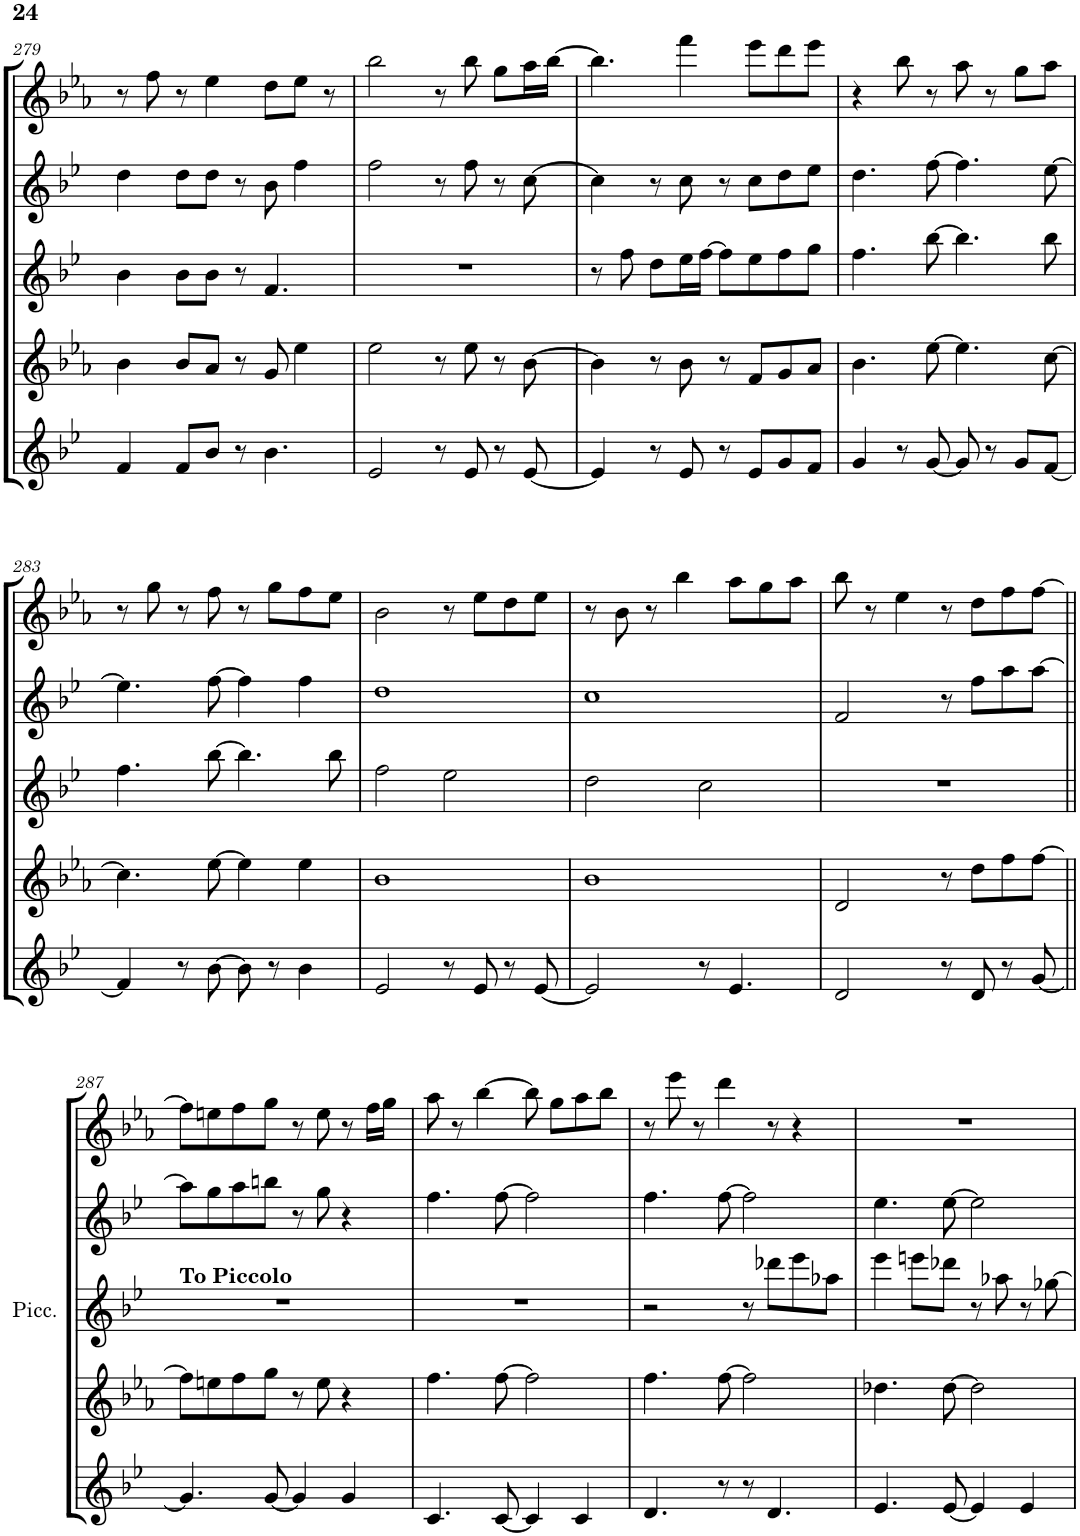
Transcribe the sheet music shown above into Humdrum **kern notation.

**kern	**kern	**kern	**kern	**kern
*part5	*part4	*part3	*part2	*part1
*staff5	*staff4	*staff3	*staff2	*staff1
*I"Baritone Saxophone	*I"Tenor Saxophone	*I"Alto Saxophone	*I"Alto Saxophone	*I"Soprano Saxophone
*I'Bar Sax	*I'T Sax	*I'A Sax	*I'A Sax	*I'S Sax
!!LO:PB:g=z
*clefG2	*clefG2	*clefG2	*clefG2	*clefG2
*Trd12c21	*Trd8c14	*Trd5c9	*Trd5c9	*Trd1c2
*k[b-e-]	*k[b-e-a-]	*k[b-e-]	*k[b-e-]	*k[b-e-a-]
*M4/4	*M4/4	*M4/4	*M4/4	*M4/4
=279	=279	=279	=279	=279
4f/	4b-\	4b-\	4dd\	8r
.	.	.	.	8ff\
8f/L	8b-/L	8b-\L	8dd\L	8r
8b-/J	8a-/J	8b-\J	8dd\J	4ee-\
8r	8r	8r	8r	.
4.b-\	8g/	4.f/	8b-\	8dd\L
.	4ee-\	.	4ff\	8ee-\J
.	.	.	.	8r
=280	=280	=280	=280	=280
2e-/	2ee-\	1r	2ff\	2bb-\
8r	8r	.	8r	8r
8e-/	8ee-\	.	8ff\	8bb-\
8r	8r	.	8r	8gg\L
[8e-/	[8b-\	.	[8cc\	16aa-\L
.	.	.	.	[16bb-\JJ
=281	=281	=281	=281	=281
4e-/]	4b-\]	8r	4cc\]	4.bb-\]
.	.	8ff\	.	.
8r	8r	8dd\L	8r	.
8e-/	8b-\	16ee-\L	8cc\	4fff\
.	.	[16ff\JJ	.	.
8r	8r	8ff\L]	8r	.
8e-/L	8f/L	8ee-\	8cc\L	8eee-\L
8g/	8g/	8ff\	8dd\	8ddd\
8f/J	8a-/J	8gg\J	8ee-\J	8eee-\J
=282	=282	=282	=282	=282
4g/	4.b-\	4.ff\	4.dd\	4r
8r	.	.	.	8bb-\
[8g/	[8ee-\	[8bb-\	[8ff\	8r
8g/]	4.ee-\]	4.bb-\]	4.ff\]	8aa-\
8r	.	.	.	8r
8g/L	.	.	.	8gg\L
[8f/J	[8cc\	8bb-\	[8ee-\	8aa-\J
!!LO:LB:g=z
=283	=283	=283	=283	=283
4f/]	4.cc\]	4.ff\	4.ee-\]	8r
.	.	.	.	8gg\
8r	.	.	.	8r
[8b-\	[8ee-\	[8bb-\	[8ff\	8ff\
8b-\]	4ee-\]	4.bb-\]	4ff\]	8r
8r	.	.	.	8gg\L
4b-\	4ee-\	.	4ff\	8ff\
.	.	8bb-\	.	8ee-\J
=284	=284	=284	=284	=284
2e-/	1b-	2ff\	1dd	2b-\
8r	.	2ee-\	.	8r
8e-/	.	.	.	8ee-\L
8r	.	.	.	8dd\
[8e-/	.	.	.	8ee-\J
=285	=285	=285	=285	=285
2e-/]	1b-	2dd\	1cc	8r
.	.	.	.	8b-\
.	.	.	.	8r
.	.	.	.	4bb-\
8r	.	2cc\	.	.
4.e-/	.	.	.	8aa-\L
.	.	.	.	8gg\
.	.	.	.	8aa-\J
=286	=286	=286	=286	=286
2d/	2d/	1r	2f/	8bb-\
.	.	.	.	8r
.	.	.	.	4ee-\
8r	8r	.	8r	8r
8d/	8dd\L	.	8ff\L	8dd\L
8r	8ff\	.	8aa\	8ff\
[8g/	[8ff\J	.	[8aa\J	[8ff\J
!!LO:LB:g=z
=287||	=287||	=287||	=287||	=287||
*k[b-e-]	*k[b-e-a-]	*k[b-e-]	*k[b-e-]	*k[b-e-a-]
!	!	!LO:TX:a:B:t=To Piccolo	!	!
4.g/]	8ff\L]	1r	8aa\L]	8ff\L]
.	8een\	.	8gg\	8een\
.	8ff\	.	8aa\	8ff\
[8g/	8gg\J	.	8bbn\J	8gg\J
4g/]	8r	.	8r	8r
.	8ee\	.	8gg\	8ee\
4g/	4r	.	4r	8r
.	.	.	.	16ff\LL
.	.	.	.	16gg\JJ
=288	=288	=288	=288	=288
4.c/	4.ff\	1r	4.ff\	8aa-\
.	.	.	.	8r
.	.	.	.	[4bb-\
[8c/	[8ff\	.	[8ff\	.
4c/]	2ff\]	.	2ff\]	8bb-\]
.	.	.	.	8gg\L
4c/	.	.	.	8aa-\
.	.	.	.	8bb-\J
=289	=289	=289	=289	=289
4.d/	4.ff\	2r	4.ff\	8r
.	.	.	.	8eee-\
.	.	.	.	8r
8r	[8ff\	.	[8ff\	4ddd\
8r	2ff\]	8r	2ff\]	.
4.d/	.	8ddd-X\L	.	8r
.	.	8eee-\	.	4r
.	.	8aa-X\J	.	.
=290	=290	=290	=290	=290
4.e-/	4.dd-X\	4eee-\	4.ee-\	1r
.	.	8eeen\L	.	.
[8e-/	[8dd-\	8ddd-X\J	[8ee-\	.
4e-/]	2dd-\]	8r	2ee-\]	.
.	.	8aa-X\	.	.
4e-/	.	8r	.	.
.	.	[8gg-X\	.	.
=	=	=	=	=
*-	*-	*-	*-	*-
